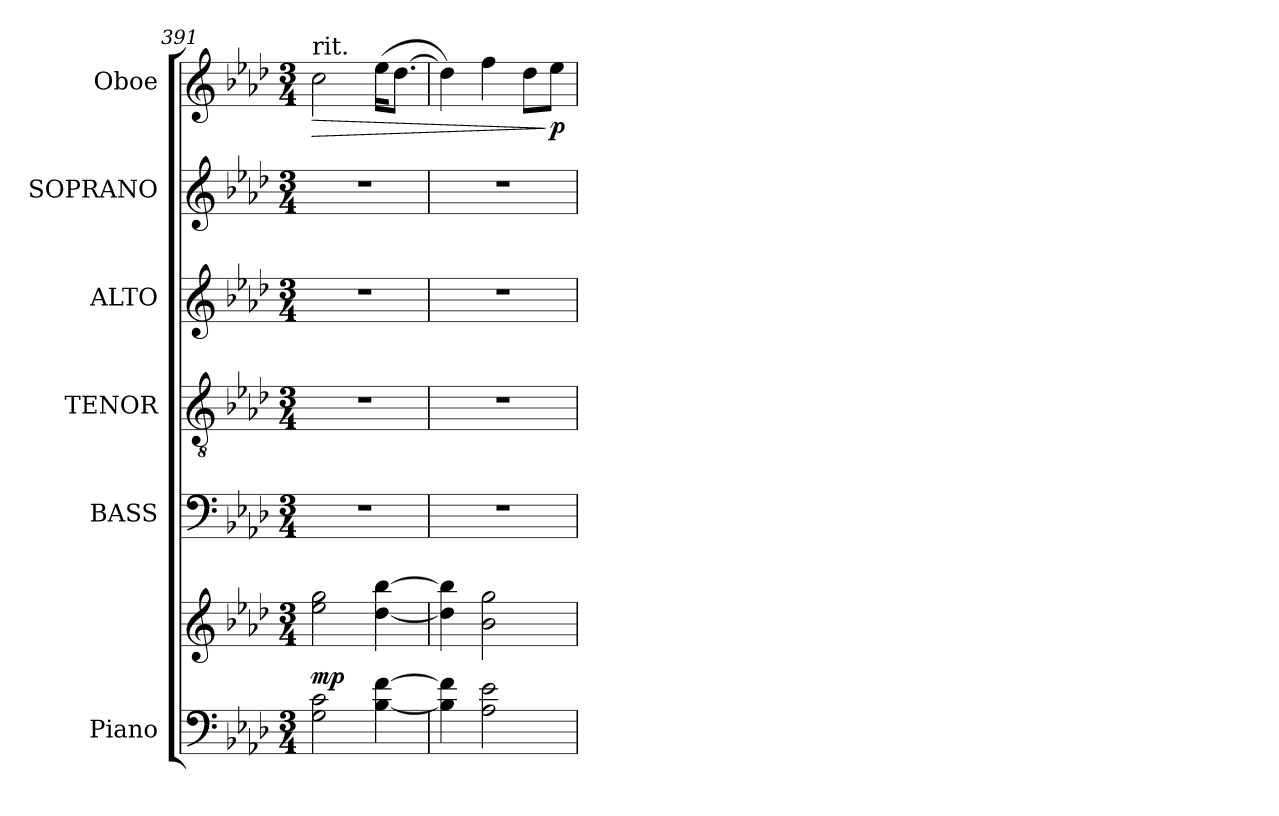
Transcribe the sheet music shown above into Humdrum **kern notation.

**kern	**kern	**dynam	**kern	**kern	**kern	**kern	**kern	**dynam
*part6	*part6	*part6	*part5	*part4	*part3	*part2	*part1	*part1
*staff7	*staff6	*staff6/7	*staff5	*staff4	*staff3	*staff2	*staff1	*staff1
*I"Piano	*	*	*I"BASS	*I"TENOR	*I"ALTO	*I"SOPRANO	*I"Oboe	*
*I'Pno.	*	*	*I'B.	*I'T.	*I'A.	*I'S.	*I'Ob.	*
*clefF4	*clefG2	*	*clefF4	*clefGv2	*clefG2	*clefG2	*clefG2	*
*	*	*	*	*ITrd7c12	*	*	*	*
*k[b-e-a-d-]	*k[b-e-a-d-]	*	*k[b-e-a-d-]	*k[b-e-a-d-]	*k[b-e-a-d-]	*k[b-e-a-d-]	*k[b-e-a-d-]	*
*A-:	*A-:	*	*A-:	*A-:	*A-:	*A-:	*A-:	*
*M3/4	*M3/4	*	*M3/4	*M3/4	*M3/4	*M3/4	*M3/4	*
=391	=391	=391	=391	=391	=391	=391	=391	=391
!	!	!	!	!	!	!	!LO:TX:t=rit.	!
!	!	!	!LO:N:vis=1	!LO:N:vis=1	!LO:N:vis=1	!LO:N:vis=1	!	!LO:HP:b
2Gi\ 2ci	2ee-i\ 2ggi	mp	2.r	2.r	2.r	2.r	2cci\	>
[4B-i\ [4fi	[4dd-i\ [4bb-i	.	.	.	.	.	(16ee-i\KL	.
.	.	.	.	.	.	.	[8.dd-i\J	.
=392	=392	=392	=392	=392	=392	=392	=392	=392
!	!	!	!LO:N:vis=1	!LO:N:vis=1	!LO:N:vis=1	!LO:N:vis=1	!	!
4B-i\] 4fi]	4dd-i\] 4bb-i]	.	2.r	2.r	2.r	2.r	4dd-i\])	.
2A-i\ 2e-i	2b-i\ 2ggi	.	.	.	.	.	4ffi\	.
.	.	.	.	.	.	.	8dd-i\L	.
.	.	.	.	.	.	.	8ee-i\J	] p
=	=	=	=	=	=	=	=	=
*-	*-	*-	*-	*-	*-	*-	*-	*-
